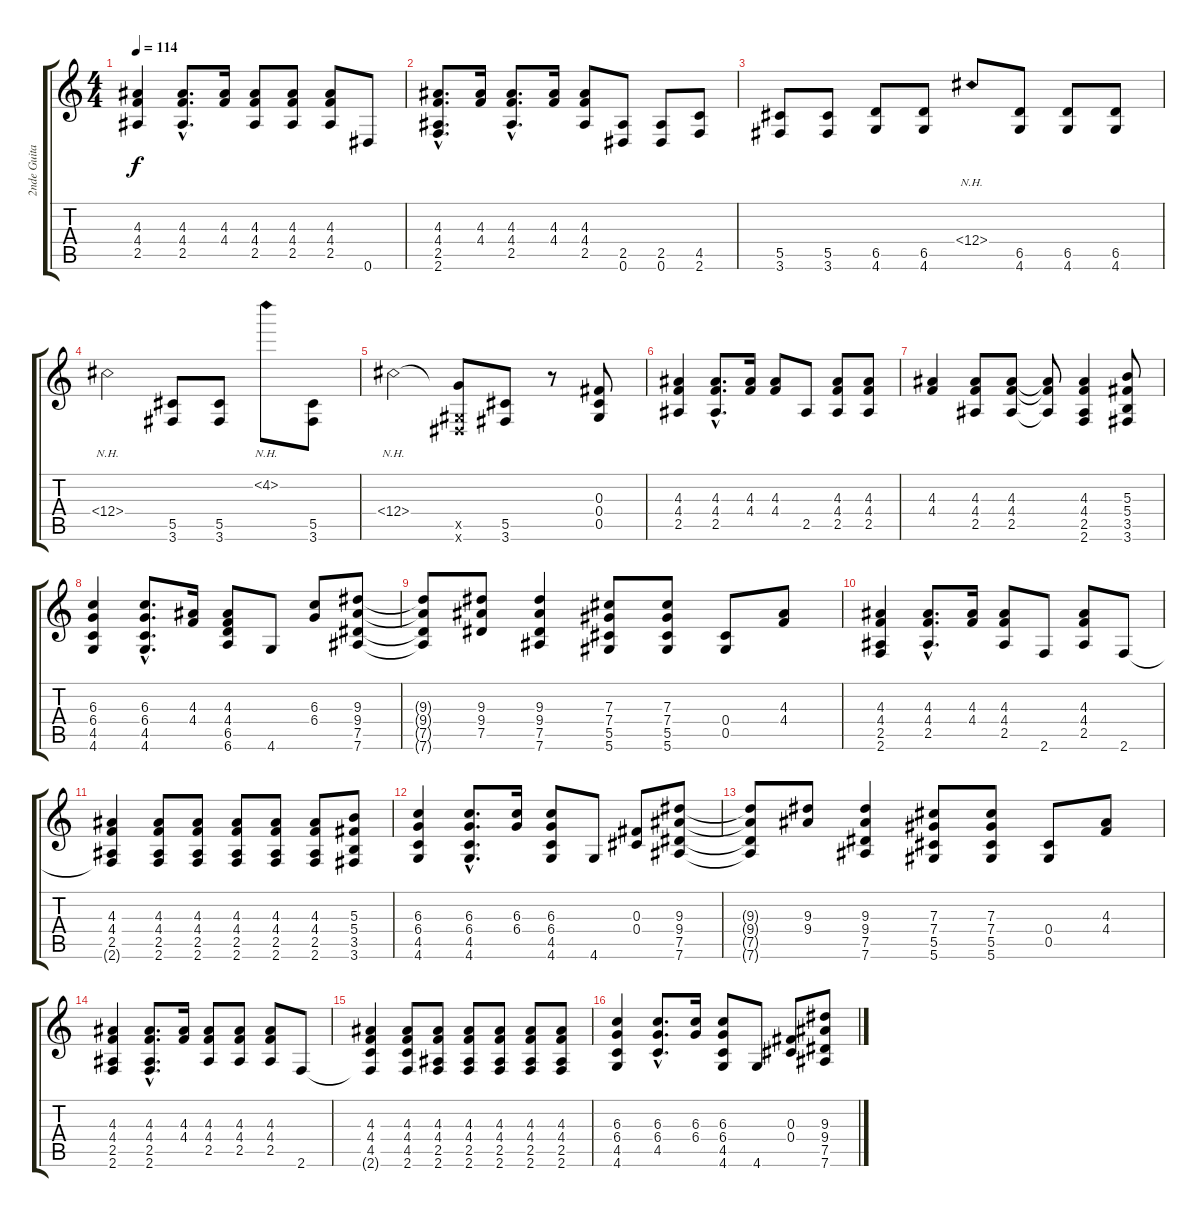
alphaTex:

\track ("2nde Guitar (Distortion)" "2nde Guita") {instrument distortionguitar}
\staff {score tabs}
\tuning (Eb4 Bb3 Gb3 Db3 Ab2 Eb2) {hide}
\ts (4 4)
\tempo 114
\clef g2
\ks c
(4.3 4.4 2.5).4{dy f} (4.3{hac} 4.4{hac} 2.5{hac}).8{d} (4.3 4.4).16 (4.3 4.4 2.5).8 (4.3 4.4 2.5).8 (4.3 4.4 2.5).8 0.6.8 |
(4.3{hac} 4.4{hac} 2.5{hac} 2.6{hac}).8{d} (4.3 4.4).16 (4.3{hac} 4.4{hac} 2.5{hac}).8{d} (4.3 4.4).16 (4.3 4.4 2.5).8 (2.5 0.6).8 (2.5 0.6).8 (4.5 2.6).8 |
(5.5 3.6).8 (5.5 3.6).8 (6.5 4.6).8 (6.5 4.6).8 6.4{nh}.8 (6.5 4.6).8 (6.5 4.6).8 (6.5 4.6).8 |
6.4{nh}.2 (5.5 3.6).8 (5.5 3.6).8 4.2{nh}.8 (5.5 3.6).8 |
6.4{nh}.2 (6.4{t} 0.5{x} 0.6{x}).8 (5.5 3.6).8 r.8 (0.3 0.4 0.5).8 |
(4.3 4.4 2.5).4 (4.3{hac} 4.4{hac} 2.5{hac}).8{d} (4.3 4.4).16 (4.3 4.4).8 2.5.8 (4.3 4.4 2.5).8 (4.3 4.4 2.5).8 |
(4.3 4.4).4 (4.3 4.4 2.5).8 (4.3 4.4 2.5).8 (4.3{t} 4.4{t} 2.5{t}).8 (4.3 4.4 2.5 2.6).4 (5.3 5.4 3.5 3.6).8 |
(6.3 6.4 4.5 4.6).4 (6.3{hac} 6.4{hac} 4.5{hac} 4.6{hac}).8{d} (4.3 4.4).16 (4.3 4.4 6.5 6.6).8 4.6.8 (6.3 6.4).8 (9.3 9.4 7.5 7.6).8 |
(9.3{t} 9.4{t} 7.5{t} 7.6{t}).8 (9.3 9.4 7.5).8 (9.3 9.4 7.5 7.6).4 (7.3 7.4 5.5 5.6).8 (7.3 7.4 5.5 5.6).8 (0.4 0.5).8 (4.3 4.4).8 |
(4.3 4.4 2.5 2.6).4 (4.3{hac} 4.4{hac} 2.5{hac}).8{d} (4.3 4.4).16 (4.3 4.4 2.5).8 2.6.8 (4.3 4.4 2.5).8 2.6.8 |
(4.3 4.4 2.5 2.6{t}).4 (4.3 4.4 2.5 2.6).8 (4.3 4.4 2.5 2.6).8 (4.3 4.4 2.5 2.6).8 (4.3 4.4 2.5 2.6).8 (4.3 4.4 2.5 2.6).8 (5.3 5.4 3.5 3.6).8 |
(6.3 6.4 4.5 4.6).4 (6.3{hac} 6.4{hac} 4.5{hac} 4.6{hac}).8{d} (6.3 6.4).16 (6.3 6.4 4.5 4.6).8 4.6.8 (0.3 0.4).8 (9.3 9.4 7.5 7.6).8 |
(9.3{t} 9.4{t} 7.5{t} 7.6{t}).8 (9.3 9.4).8 (9.3 9.4 7.5 7.6).4 (7.3 7.4 5.5 5.6).8 (7.3 7.4 5.5 5.6).8 (0.4 0.5).8 (4.3 4.4).8 |
(4.3 4.4 2.5 2.6).4 (4.3{hac} 4.4{hac} 2.5{hac} 2.6{hac}).8{d} (4.3 4.4).16 (4.3 4.4 2.5).8 (4.3 4.4 2.5).8 (4.3 4.4 2.5).8 2.6.8 |
(4.3 4.4 4.5 2.6{t}).4 (4.3 4.4 4.5 2.6).8 (4.3 4.4 2.5 2.6).8 (4.3 4.4 2.5 2.6).8 (4.3 4.4 2.5 2.6).8 (4.3 4.4 2.5 2.6).8 (4.3 4.4 2.5 2.6).8 |
(6.3 6.4 4.5 4.6).4 (6.3{hac} 6.4{hac} 4.5{hac}).8{d} (6.3 6.4).16 (6.3 6.4 4.5 4.6).8 4.6.8 (0.3 0.4).8 (9.3 9.4 7.5 7.6).8
